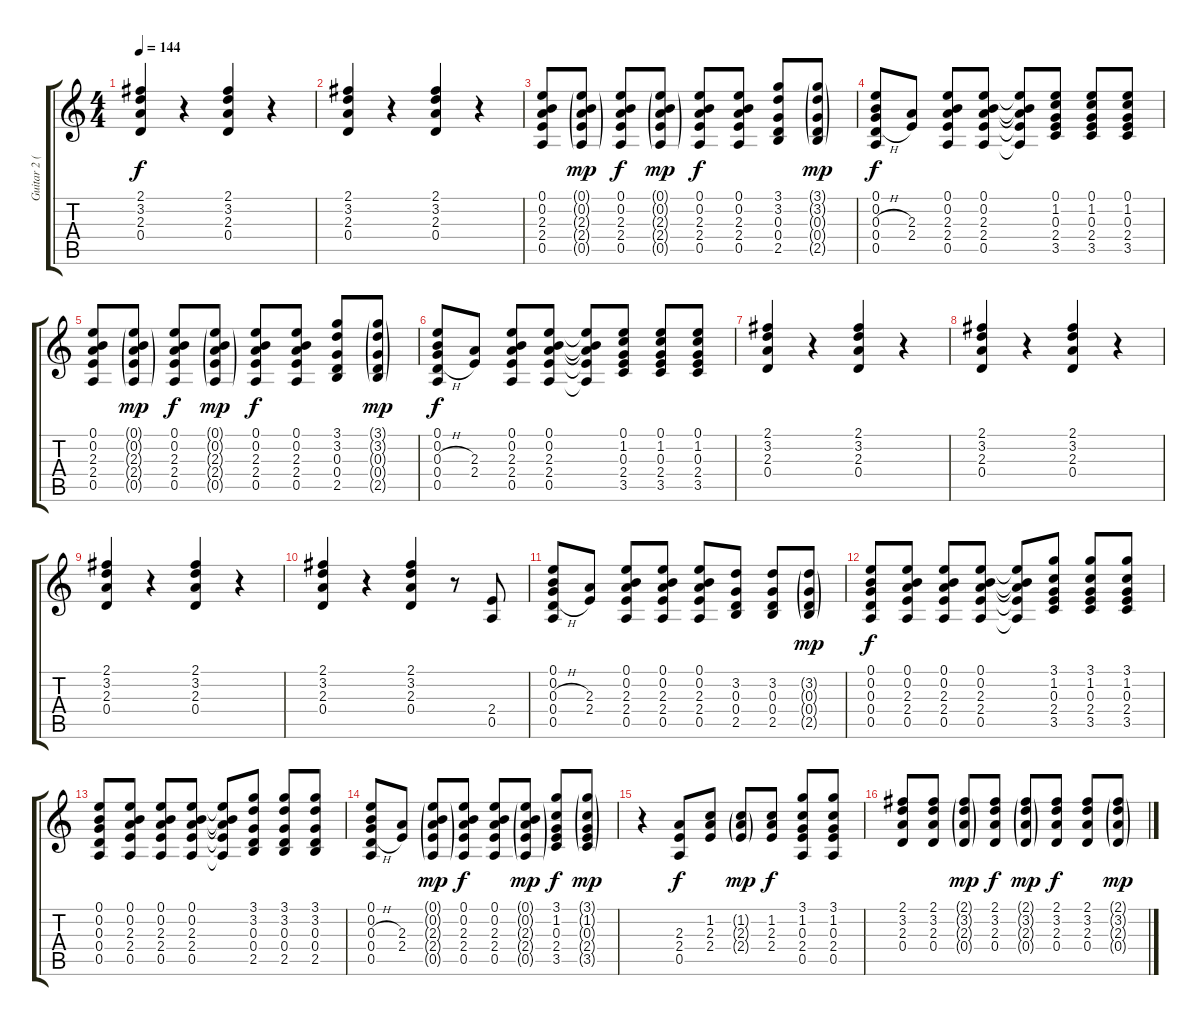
\track ("Guitar 2 (12-string)" "Guitar 2 (") {instrument acousticguitarsteel}
\staff {score tabs}
\tuning (E4 B3 G3 D3 A2 E2) {hide}
\ts (4 4)
\tempo 144
\clef g2
\ks c
(2.1 3.2 2.3 0.4).4{dy f} r.4 (2.1 3.2 2.3 0.4).4 r.4 |
(2.1 3.2 2.3 0.4).4 r.4 (2.1 3.2 2.3 0.4).4 r.4 |
(0.1 0.2 2.3 2.4 0.5).8 (0.1{g} 0.2{g} 2.3{g} 2.4{g} 0.5{g}).8{dy mp} (0.1 0.2 2.3 2.4 0.5).8{dy f} (0.1{g} 0.2{g} 2.3{g} 2.4{g} 0.5{g}).8{dy mp} (0.1 0.2 2.3 2.4 0.5).8{dy f} (0.1 0.2 2.3 2.4 0.5).8 (3.1 3.2 0.3 0.4 2.5).8 (3.1{g} 3.2{g} 0.3{g} 0.4{g} 2.5{g}).8{dy mp} |
(0.1 0.2 0.3{h} 0.4{h} 0.5).8{dy f} (2.3 2.4).8 (0.1 0.2 2.3 2.4 0.5).8 (0.1 0.2 2.3 2.4 0.5).8 (0.1{t} 0.2{t} 2.3{t} 2.4{t} 0.5{t}).8 (0.1 1.2 0.3 2.4 3.5).8 (0.1 1.2 0.3 2.4 3.5).8 (0.1 1.2 0.3 2.4 3.5).8 |
(0.1 0.2 2.3 2.4 0.5).8 (0.1{g} 0.2{g} 2.3{g} 2.4{g} 0.5{g}).8{dy mp} (0.1 0.2 2.3 2.4 0.5).8{dy f} (0.1{g} 0.2{g} 2.3{g} 2.4{g} 0.5{g}).8{dy mp} (0.1 0.2 2.3 2.4 0.5).8{dy f} (0.1 0.2 2.3 2.4 0.5).8 (3.1 3.2 0.3 0.4 2.5).8 (3.1{g} 3.2{g} 0.3{g} 0.4{g} 2.5{g}).8{dy mp} |
(0.1 0.2 0.3{h} 0.4{h} 0.5).8{dy f} (2.3 2.4).8 (0.1 0.2 2.3 2.4 0.5).8 (0.1 0.2 2.3 2.4 0.5).8 (0.1{t} 0.2{t} 2.3{t} 2.4{t} 0.5{t}).8 (0.1 1.2 0.3 2.4 3.5).8 (0.1 1.2 0.3 2.4 3.5).8 (0.1 1.2 0.3 2.4 3.5).8 |
(2.1 3.2 2.3 0.4).4 r.4 (2.1 3.2 2.3 0.4).4 r.4 |
(2.1 3.2 2.3 0.4).4 r.4 (2.1 3.2 2.3 0.4).4 r.4 |
(2.1 3.2 2.3 0.4).4 r.4 (2.1 3.2 2.3 0.4).4 r.4 |
(2.1 3.2 2.3 0.4).4 r.4 (2.1 3.2 2.3 0.4).4 r.8 (2.4 0.5).8 |
(0.1 0.2 0.3{h} 0.4{h} 0.5).8 (2.3 2.4).8 (0.1 0.2 2.3 2.4 0.5).8 (0.1 0.2 2.3 2.4 0.5).8 (0.1 0.2 2.3 2.4 0.5).8 (3.2 0.3 0.4 2.5).8 (3.2 0.3 0.4 2.5).8 (3.2{g} 0.3{g} 0.4{g} 2.5{g}).8{dy mp} |
(0.1 0.2 0.3 0.4 0.5).8{dy f} (0.1 0.2 2.3 2.4 0.5).8 (0.1 0.2 2.3 2.4 0.5).8 (0.1 0.2 2.3 2.4 0.5).8 (0.1{t} 0.2{t} 2.3{t} 2.4{t} 0.5{t}).8 (3.1 1.2 0.3 2.4 3.5).8 (3.1 1.2 0.3 2.4 3.5).8 (3.1 1.2 0.3 2.4 3.5).8 |
(0.1 0.2 0.3 0.4 0.5).8 (0.1 0.2 2.3 2.4 0.5).8 (0.1 0.2 2.3 2.4 0.5).8 (0.1 0.2 2.3 2.4 0.5).8 (0.1{t} 0.2{t} 2.3{t} 2.4{t} 0.5{t}).8 (3.1 3.2 0.3 0.4 2.5).8 (3.1 3.2 0.3 0.4 2.5).8 (3.1 3.2 0.3 0.4 2.5).8 |
(0.1 0.2 0.3{h} 0.4{h} 0.5).8 (2.3 2.4).8 (0.1{g} 0.2{g} 2.3{g} 2.4{g} 0.5{g}).8{dy mp} (0.1 0.2 2.3 2.4 0.5).8{dy f} (0.1 0.2 2.3 2.4 0.5).8 (0.1{g} 0.2{g} 2.3{g} 2.4{g} 0.5{g}).8{dy mp} (3.1 1.2 0.3 2.4 3.5).8{dy f} (3.1{g} 1.2{g} 0.3{g} 2.4{g} 3.5{g}).8{dy mp} |
r.4 (2.3 2.4 0.5).8{dy f} (1.2 2.3 2.4).8 (1.2{g} 2.3{g} 2.4{g}).8{dy mp} (1.2 2.3 2.4).8{dy f} (3.1 1.2 0.3 2.4 0.5).8 (3.1 1.2 0.3 2.4 0.5).8 |
(2.1 3.2 2.3 0.4).8 (2.1 3.2 2.3 0.4).8 (2.1{g} 3.2{g} 2.3{g} 0.4{g}).8{dy mp} (2.1 3.2 2.3 0.4).8{dy f} (2.1{g} 3.2{g} 2.3{g} 0.4{g}).8{dy mp} (2.1 3.2 2.3 0.4).8{dy f} (2.1 3.2 2.3 0.4).8 (2.1{g} 3.2{g} 2.3{g} 0.4{g}).8{dy mp}
